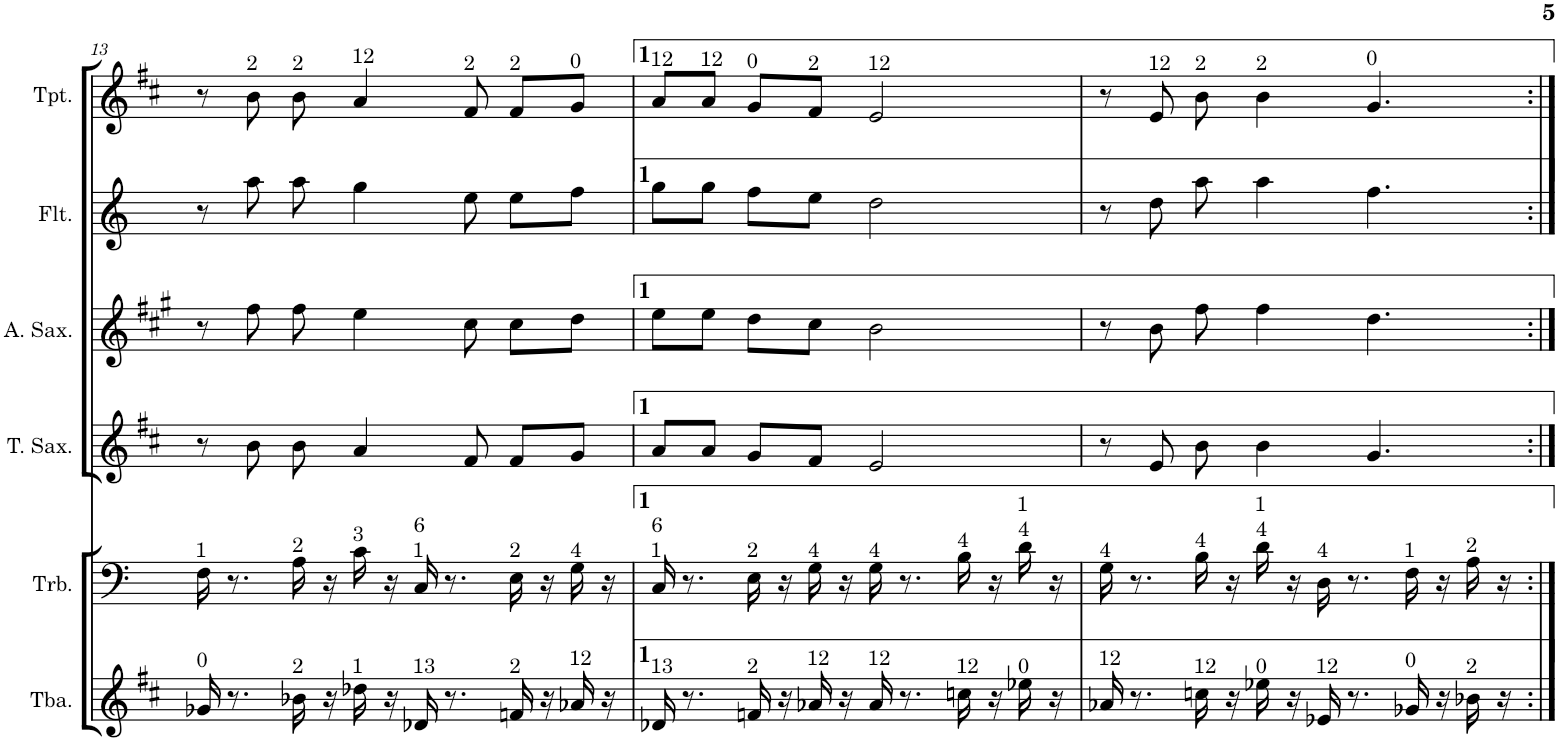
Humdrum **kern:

**kern	**kern	**kern	**kern	**kern	**kern
*part6	*part5	*part4	*part3	*part2	*part1
*staff6	*staff5	*staff4	*staff3	*staff2	*staff1
*I"Tuba	*I"Trombone	*I"Tenor Saxophone	*I"Alto Saxophone	*I"Flute	*I"Trumpet
*I'Tba.	*I'Trb.	*I'T. Sax.	*I'A. Sax.	*I'Flt.	*I'Tpt.
!!LO:PB:g=z
*clefG2	*clefF4	*clefG2	*clefG2	*clefG2	*clefG2
*Trd15c25	*	*Trd8c14	*Trd5c9	*	*Trd1c2
*k[f#c#]	*k[]	*k[f#c#]	*k[f#c#g#]	*k[]	*k[f#c#]
*M4/4	*M4/4	*M4/4	*M4/4	*M4/4	*M4/4
=13	=13	=13	=13	=13	=13
!	!LO:TX:a:t=1	!	!	!	!
!LO:TX:a:t=0	!	!	!	!	!
16g-X/	16F\	8r	8r	8r	8r
8.r	8.r	.	.	.	.
!	!	!	!	!	!LO:TX:a:t=2
.	.	8b\	8ff#\	8aa\	8b\
!	!	!	!	!	!LO:TX:a:t=2
!	!LO:TX:a:t=2	!	!	!	!
!LO:TX:a:t=2	!	!	!	!	!
16b-X\	16A\	8b\	8ff#\	8aa\	8b\
16r	16r	.	.	.	.
!	!	!	!	!	!LO:TX:a:t=12
!	!LO:TX:a:t=3	!	!	!	!
!LO:TX:a:t=1	!	!	!	!	!
16dd-X\	16c\	4a/	4ee\	4gg\	4a/
16r	16r	.	.	.	.
!	!LO:TX:a:t=6	!	!	!	!
!	!LO:TX:a:t=1	!	!	!	!
!LO:TX:a:t=13	!	!	!	!	!
16d-X/	16C/	.	.	.	.
8.r	8.r	.	.	.	.
!	!	!	!	!	!LO:TX:a:t=2
.	.	8f#/	8cc#\	8ee\	8f#/
!	!	!	!	!	!LO:TX:a:t=2
!	!LO:TX:a:t=2	!	!	!	!
!LO:TX:a:t=2	!	!	!	!	!
16fn/	16E\	8f#/L	8cc#\L	8ee\L	8f#/L
16r	16r	.	.	.	.
!	!	!	!	!	!LO:TX:a:t=0
!	!LO:TX:a:t=4	!	!	!	!
!LO:TX:a:t=12	!	!	!	!	!
16a-X/	16G\	8g/J	8dd\J	8ff\J	8g/J
16r	16r	.	.	.	.
=14	=14	=14	=14	=14	=14
!	!	!	!	!	!LO:TX:a:t=12
!	!LO:TX:a:t=6	!	!	!	!
!	!LO:TX:a:t=1	!	!	!	!
!LO:TX:a:t=13	!	!	!	!	!
16d-X/	16C/	8a/L	8ee\L	8gg\L	8a/L
8.r	8.r	.	.	.	.
!	!	!	!	!	!LO:TX:a:t=12
.	.	8a/J	8ee\J	8gg\J	8a/J
!	!	!	!	!	!LO:TX:a:t=0
!	!LO:TX:a:t=2	!	!	!	!
!LO:TX:a:t=2	!	!	!	!	!
16fn/	16E\	8g/L	8dd\L	8ff\L	8g/L
16r	16r	.	.	.	.
!	!	!	!	!	!LO:TX:a:t=2
!	!LO:TX:a:t=4	!	!	!	!
!LO:TX:a:t=12	!	!	!	!	!
16a-X/	16G\	8f#/J	8cc#\J	8ee\J	8f#/J
16r	16r	.	.	.	.
!	!	!	!	!	!LO:TX:a:t=12
!	!LO:TX:a:t=4	!	!	!	!
!LO:TX:a:t=12	!	!	!	!	!
16a-/	16G\	2e/	2b\	2dd\	2e/
8.r	8.r	.	.	.	.
!	!LO:TX:a:t=4	!	!	!	!
!LO:TX:a:t=12	!	!	!	!	!
16ccn\	16B\	.	.	.	.
16r	16r	.	.	.	.
!	!LO:TX:a:t=1	!	!	!	!
!	!LO:TX:a:t=4	!	!	!	!
!LO:TX:a:t=0	!	!	!	!	!
16ee-X\	16d\	.	.	.	.
16r	16r	.	.	.	.
=15	=15	=15	=15	=15	=15
!	!LO:TX:a:t=4	!	!	!	!
!LO:TX:a:t=12	!	!	!	!	!
16a-X/	16G\	8r	8r	8r	8r
8.r	8.r	.	.	.	.
!	!	!	!	!	!LO:TX:a:t=12
.	.	8e/	8b\	8dd\	8e/
!	!	!	!	!	!LO:TX:a:t=2
!	!LO:TX:a:t=4	!	!	!	!
!LO:TX:a:t=12	!	!	!	!	!
16ccn\	16B\	8b\	8ff#\	8aa\	8b\
16r	16r	.	.	.	.
!	!	!	!	!	!LO:TX:a:t=2
!	!LO:TX:a:t=1	!	!	!	!
!	!LO:TX:a:t=4	!	!	!	!
!LO:TX:a:t=0	!	!	!	!	!
16ee-X\	16d\	4b\	4ff#\	4aa\	4b\
16r	16r	.	.	.	.
!	!LO:TX:a:t=4	!	!	!	!
!LO:TX:a:t=12	!	!	!	!	!
16e-X/	16D\	.	.	.	.
8.r	8.r	.	.	.	.
!	!	!	!	!	!LO:TX:a:t=0
.	.	4.g/	4.dd\	4.ff\	4.g/
!	!LO:TX:a:t=1	!	!	!	!
!LO:TX:a:t=0	!	!	!	!	!
16g-X/	16F\	.	.	.	.
16r	16r	.	.	.	.
!	!LO:TX:a:t=2	!	!	!	!
!LO:TX:a:t=2	!	!	!	!	!
16b-X\	16A\	.	.	.	.
16r	16r	.	.	.	.
=:|!	=:|!	=:|!	=:|!	=:|!	=:|!
*-	*-	*-	*-	*-	*-
